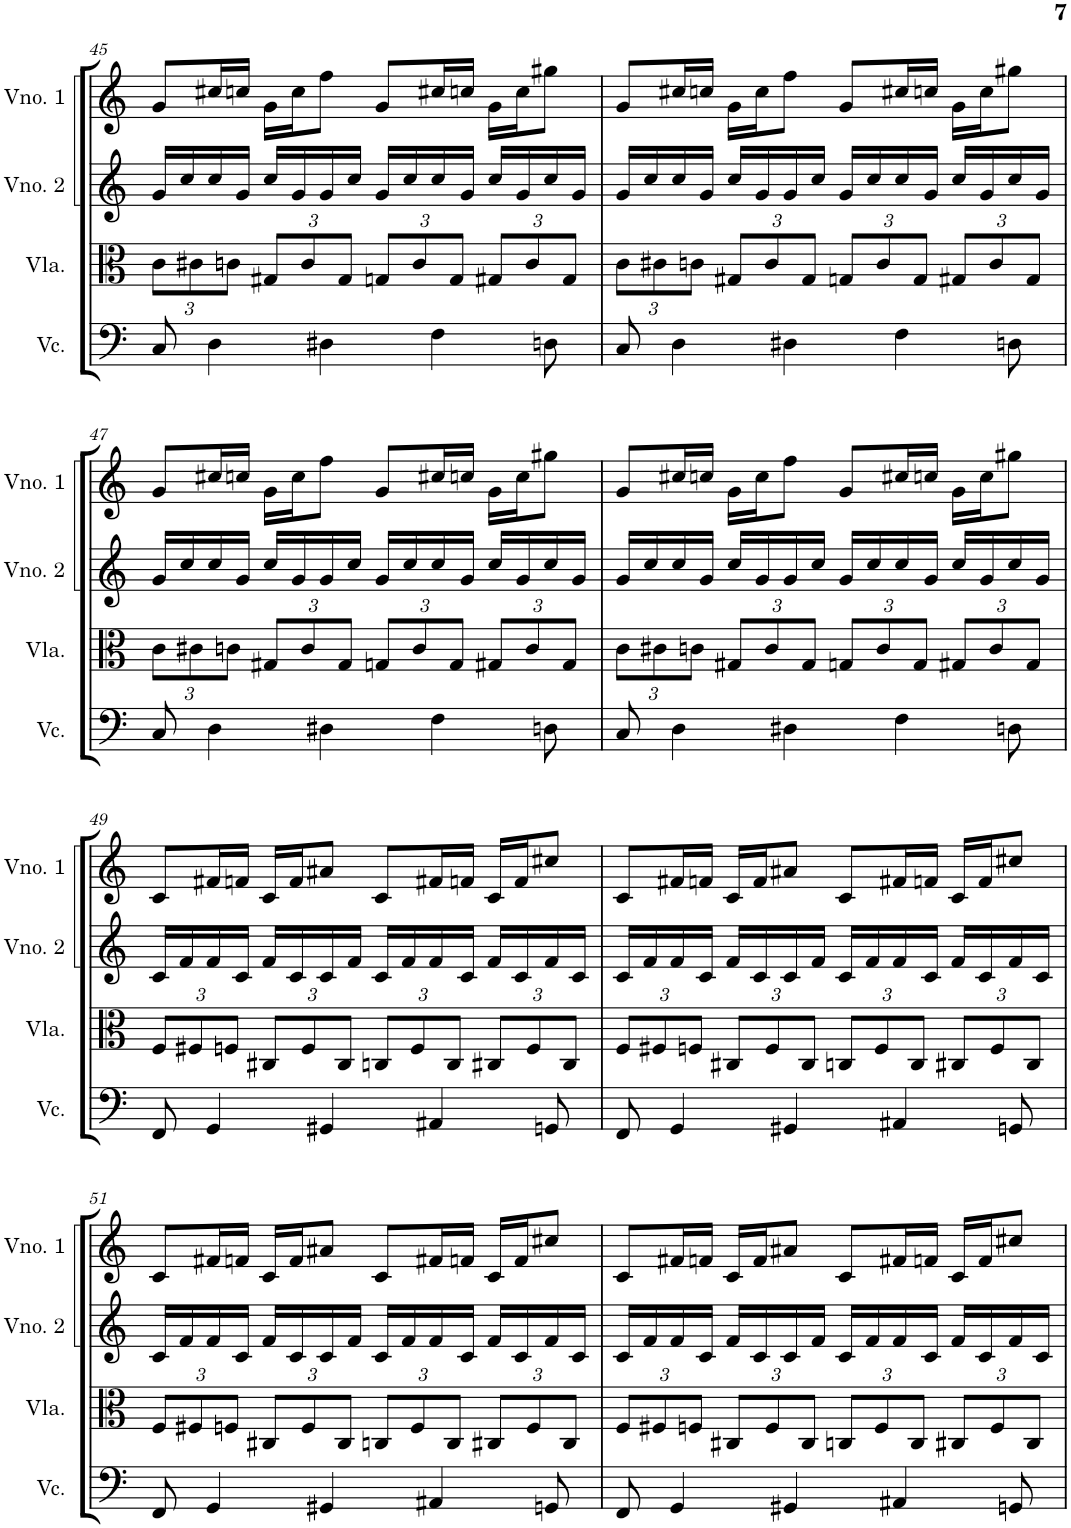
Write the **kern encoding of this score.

**kern	**kern	**kern	**kern
*part4	*part3	*part2	*part1
*staff4	*staff3	*staff2	*staff1
*I"Violoncelo	*I"Viola	*I"Violino 2	*I"Violino 1
*I'Vc.	*I'Vla.	*I'Vno. 2	*I'Vno. 1
!!LO:PB:g=z
*clefF4	*clefC3	*clefG2	*clefG2
*k[]	*k[]	*k[]	*k[]
*M4/4	*M4/4	*M4/4	*M4/4
*	*Xbrackettup	*	*
=45	=45	=45	=45
8C/	12c\L	16g/LL	8g/L
.	.	16cc/	.
.	12c#X\	.	.
4D\	.	16cc/	16cc#X/L
.	12cn\J	.	.
.	.	16g/JJ	16ccn/JJ
.	12G#X/L	16cc/LL	16g\LL
.	.	16g/	16cc\J
.	12c/	.	.
4D#X\	.	16g/	8ff\J
.	12G#/J	.	.
.	.	16cc/JJ	.
.	12Gn/L	16g/LL	8g/L
.	.	16cc/	.
.	12c/	.	.
4F\	.	16cc/	16cc#X/L
.	12G/J	.	.
.	.	16g/JJ	16ccn/JJ
.	12G#X/L	16cc/LL	16g\LL
.	.	16g/	16cc\J
.	12c/	.	.
8Dn\	.	16cc/	8gg#X\J
.	12G#/J	.	.
.	.	16g/JJ	.
=46	=46	=46	=46
8C/	12c\L	16g/LL	8g/L
.	.	16cc/	.
.	12c#X\	.	.
4D\	.	16cc/	16cc#X/L
.	12cn\J	.	.
.	.	16g/JJ	16ccn/JJ
.	12G#X/L	16cc/LL	16g\LL
.	.	16g/	16cc\J
.	12c/	.	.
4D#X\	.	16g/	8ff\J
.	12G#/J	.	.
.	.	16cc/JJ	.
.	12Gn/L	16g/LL	8g/L
.	.	16cc/	.
.	12c/	.	.
4F\	.	16cc/	16cc#X/L
.	12G/J	.	.
.	.	16g/JJ	16ccn/JJ
.	12G#X/L	16cc/LL	16g\LL
.	.	16g/	16cc\J
.	12c/	.	.
8Dn\	.	16cc/	8gg#X\J
.	12G#/J	.	.
.	.	16g/JJ	.
!!LO:LB:g=z
=47	=47	=47	=47
8C/	12c\L	16g/LL	8g/L
.	.	16cc/	.
.	12c#X\	.	.
4D\	.	16cc/	16cc#X/L
.	12cn\J	.	.
.	.	16g/JJ	16ccn/JJ
.	12G#X/L	16cc/LL	16g\LL
.	.	16g/	16cc\J
.	12c/	.	.
4D#X\	.	16g/	8ff\J
.	12G#/J	.	.
.	.	16cc/JJ	.
.	12Gn/L	16g/LL	8g/L
.	.	16cc/	.
.	12c/	.	.
4F\	.	16cc/	16cc#X/L
.	12G/J	.	.
.	.	16g/JJ	16ccn/JJ
.	12G#X/L	16cc/LL	16g\LL
.	.	16g/	16cc\J
.	12c/	.	.
8Dn\	.	16cc/	8gg#X\J
.	12G#/J	.	.
.	.	16g/JJ	.
=48	=48	=48	=48
8C/	12c\L	16g/LL	8g/L
.	.	16cc/	.
.	12c#X\	.	.
4D\	.	16cc/	16cc#X/L
.	12cn\J	.	.
.	.	16g/JJ	16ccn/JJ
.	12G#X/L	16cc/LL	16g\LL
.	.	16g/	16cc\J
.	12c/	.	.
4D#X\	.	16g/	8ff\J
.	12G#/J	.	.
.	.	16cc/JJ	.
.	12Gn/L	16g/LL	8g/L
.	.	16cc/	.
.	12c/	.	.
4F\	.	16cc/	16cc#X/L
.	12G/J	.	.
.	.	16g/JJ	16ccn/JJ
.	12G#X/L	16cc/LL	16g\LL
.	.	16g/	16cc\J
.	12c/	.	.
8Dn\	.	16cc/	8gg#X\J
.	12G#/J	.	.
.	.	16g/JJ	.
!!LO:LB:g=z
=49	=49	=49	=49
8FF/	12F/L	16c/LL	8c/L
.	.	16f/	.
.	12F#X/	.	.
4GG/	.	16f/	16f#X/L
.	12Fn/J	.	.
.	.	16c/JJ	16fn/JJ
.	12C#X/L	16f/LL	16c/LL
.	.	16c/	16f/J
.	12F/	.	.
4GG#X/	.	16c/	8a#X/J
.	12C#/J	.	.
.	.	16f/JJ	.
.	12Cn/L	16c/LL	8c/L
.	.	16f/	.
.	12F/	.	.
4AA#X/	.	16f/	16f#X/L
.	12C/J	.	.
.	.	16c/JJ	16fn/JJ
.	12C#X/L	16f/LL	16c/LL
.	.	16c/	16f/J
.	12F/	.	.
8GGn/	.	16f/	8cc#X/J
.	12C#/J	.	.
.	.	16c/JJ	.
=50	=50	=50	=50
8FF/	12F/L	16c/LL	8c/L
.	.	16f/	.
.	12F#X/	.	.
4GG/	.	16f/	16f#X/L
.	12Fn/J	.	.
.	.	16c/JJ	16fn/JJ
.	12C#X/L	16f/LL	16c/LL
.	.	16c/	16f/J
.	12F/	.	.
4GG#X/	.	16c/	8a#X/J
.	12C#/J	.	.
.	.	16f/JJ	.
.	12Cn/L	16c/LL	8c/L
.	.	16f/	.
.	12F/	.	.
4AA#X/	.	16f/	16f#X/L
.	12C/J	.	.
.	.	16c/JJ	16fn/JJ
.	12C#X/L	16f/LL	16c/LL
.	.	16c/	16f/J
.	12F/	.	.
8GGn/	.	16f/	8cc#X/J
.	12C#/J	.	.
.	.	16c/JJ	.
!!LO:LB:g=z
=51	=51	=51	=51
8FF/	12F/L	16c/LL	8c/L
.	.	16f/	.
.	12F#X/	.	.
4GG/	.	16f/	16f#X/L
.	12Fn/J	.	.
.	.	16c/JJ	16fn/JJ
.	12C#X/L	16f/LL	16c/LL
.	.	16c/	16f/J
.	12F/	.	.
4GG#X/	.	16c/	8a#X/J
.	12C#/J	.	.
.	.	16f/JJ	.
.	12Cn/L	16c/LL	8c/L
.	.	16f/	.
.	12F/	.	.
4AA#X/	.	16f/	16f#X/L
.	12C/J	.	.
.	.	16c/JJ	16fn/JJ
.	12C#X/L	16f/LL	16c/LL
.	.	16c/	16f/J
.	12F/	.	.
8GGn/	.	16f/	8cc#X/J
.	12C#/J	.	.
.	.	16c/JJ	.
=52	=52	=52	=52
8FF/	12F/L	16c/LL	8c/L
.	.	16f/	.
.	12F#X/	.	.
4GG/	.	16f/	16f#X/L
.	12Fn/J	.	.
.	.	16c/JJ	16fn/JJ
.	12C#X/L	16f/LL	16c/LL
.	.	16c/	16f/J
.	12F/	.	.
4GG#X/	.	16c/	8a#X/J
.	12C#/J	.	.
.	.	16f/JJ	.
.	12Cn/L	16c/LL	8c/L
.	.	16f/	.
.	12F/	.	.
4AA#X/	.	16f/	16f#X/L
.	12C/J	.	.
.	.	16c/JJ	16fn/JJ
.	12C#X/L	16f/LL	16c/LL
.	.	16c/	16f/J
.	12F/	.	.
8GGn/	.	16f/	8cc#X/J
.	12C#/J	.	.
.	.	16c/JJ	.
=	=	=	=
*-	*-	*-	*-
